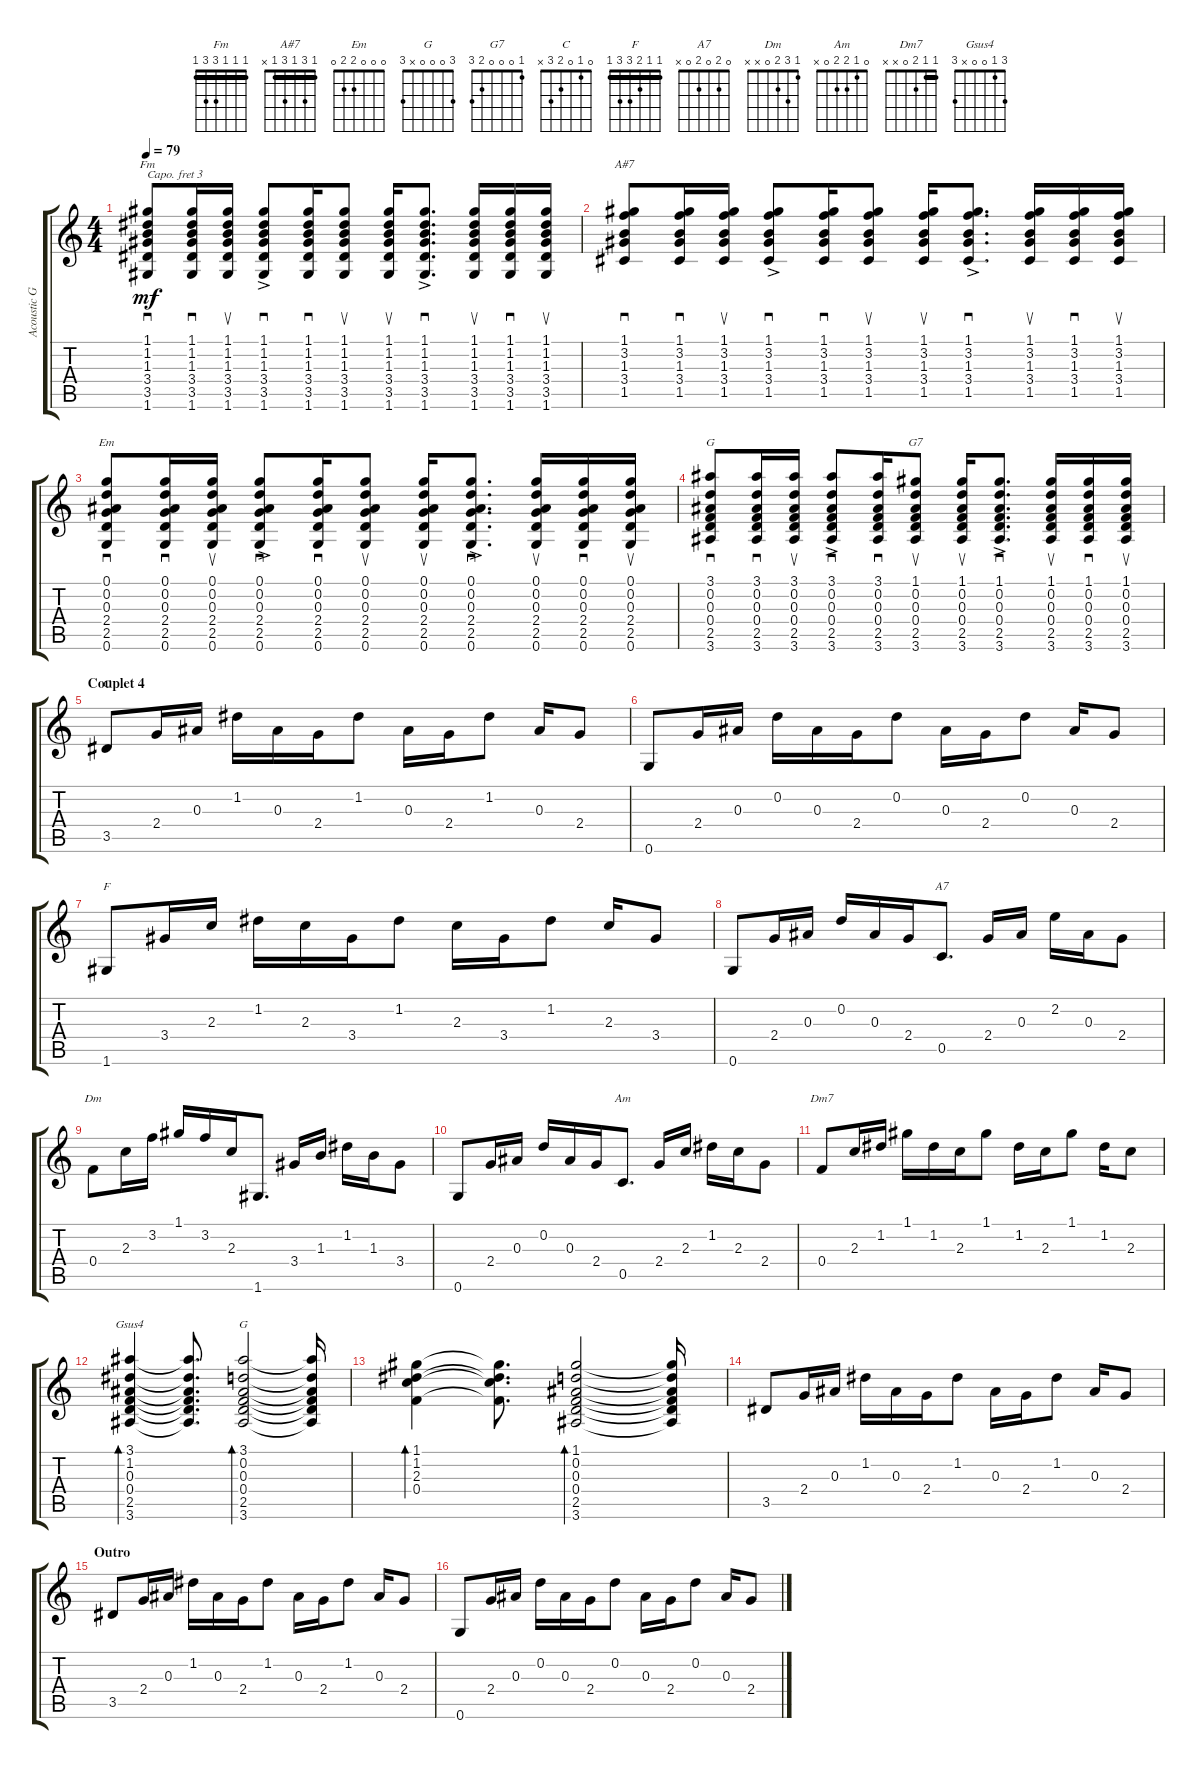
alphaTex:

\track ("Acoustic Guitar (Steel)" "Acoustic G") {instrument acousticguitarsteel}
\staff {score tabs}
\capo 3
\tuning (E4 B3 G3 D3 A2 E2) {hide}
\chord ("Fm" 1 1 1 3 3 1) {barre 1}
\chord ("A#7" 1 3 1 3 1 x) {barre 1}
\chord ("Em" 0 0 0 2 2 0)
\chord ("G" 3 0 0 0 2 3)
\chord ("G7" 1 0 0 0 2 3)
\chord ("C" 0 1 0 2 3 x)
\chord ("F" 1 1 2 3 3 1) {barre 1}
\chord ("A7" 0 2 0 2 0 x)
\chord ("Dm" 1 3 2 0 x x)
\chord ("Am" 0 1 2 2 0 x)
\chord ("Dm7" 1 1 2 0 x x) {barre 1}
\chord ("Gsus4" 3 1 0 0 x 3)
\chord ("G" 3 0 0 0 x 3)
\ts (4 4)
\tempo 79
\clef g2
\ks c
(1.1 1.2 1.3 3.4 3.5 1.6).8{sd ch "Fm" dy mf} (1.1 1.2 1.3 3.4 3.5 1.6).16{sd} (1.1 1.2 1.3 3.4 3.5 1.6).16{su} (1.1{ac} 1.2{ac} 1.3{ac} 3.4{ac} 3.5{ac} 1.6{ac}).8{sd} (1.1 1.2 1.3 3.4 3.5 1.6).16{sd} (1.1 1.2 1.3 3.4 3.5 1.6).8{su} (1.1 1.2 1.3 3.4 3.5 1.6).16{su} (1.1{ac} 1.2{ac} 1.3{ac} 3.4{ac} 3.5{ac} 1.6{ac}).8{d sd} (1.1 1.2 1.3 3.4 3.5 1.6).16{su} (1.1 1.2 1.3 3.4 3.5 1.6).16{sd} (1.1 1.2 1.3 3.4 3.5 1.6).16{su} |
(1.1 3.2 1.3 3.4 1.5).8{sd ch "A#7"} (1.1 3.2 1.3 3.4 1.5).16{sd} (1.1 3.2 1.3 3.4 1.5).16{su} (1.1{ac} 3.2{ac} 1.3{ac} 3.4{ac} 1.5{ac}).8{sd} (1.1 3.2 1.3 3.4 1.5).16{sd} (1.1 3.2 1.3 3.4 1.5).8{su} (1.1 3.2 1.3 3.4 1.5).16{su} (1.1{ac} 3.2{ac} 1.3{ac} 3.4{ac} 1.5{ac}).8{d sd} (1.1 3.2 1.3 3.4 1.5).16{su} (1.1 3.2 1.3 3.4 1.5).16{sd} (1.1 3.2 1.3 3.4 1.5).16{su} |
(0.1 0.2 0.3 2.4 2.5 0.6).8{sd ch "Em"} (0.1 0.2 0.3 2.4 2.5 0.6).16{sd} (0.1 0.2 0.3 2.4 2.5 0.6).16{su} (0.1{ac} 0.2{ac} 0.3{ac} 2.4{ac} 2.5{ac} 0.6{ac}).8{sd} (0.1 0.2 0.3 2.4 2.5 0.6).16{sd} (0.1 0.2 0.3 2.4 2.5 0.6).8{su} (0.1 0.2 0.3 2.4 2.5 0.6).16{su} (0.1{ac} 0.2{ac} 0.3{ac} 2.4{ac} 2.5{ac} 0.6{ac}).8{d sd} (0.1 0.2 0.3 2.4 2.5 0.6).16{su} (0.1 0.2 0.3 2.4 2.5 0.6).16{sd} (0.1 0.2 0.3 2.4 2.5 0.6).16{su} |
(3.1 0.2 0.3 0.4 2.5 3.6).8{sd ch "G"} (3.1 0.2 0.3 0.4 2.5 3.6).16{sd} (3.1 0.2 0.3 0.4 2.5 3.6).16{su} (3.1{ac} 0.2{ac} 0.3{ac} 0.4{ac} 2.5{ac} 3.6{ac}).8{sd} (3.1 0.2 0.3 0.4 2.5 3.6).16{sd} (1.1 0.2 0.3 0.4 2.5 3.6).8{su ch "G7"} (1.1 0.2 0.3 0.4 2.5 3.6).16{su} (1.1{ac} 0.2{ac} 0.3{ac} 0.4{ac} 2.5{ac} 3.6{ac}).8{d sd} (1.1 0.2 0.3 0.4 2.5 3.6).16{su} (1.1 0.2 0.3 0.4 2.5 3.6).16{sd} (1.1 0.2 0.3 0.4 2.5 3.6).16{su} |
\section ("" "Couplet 4")
3.5.8{ch "C"} 2.4.16 0.3.16 1.2.16 0.3.16 2.4.16 1.2.8 0.3.16 2.4.16 1.2.8 0.3.16 2.4.8 |
0.6.8 2.4.16 0.3.16 0.2.16 0.3.16 2.4.16 0.2.8 0.3.16 2.4.16 0.2.8 0.3.16 2.4.8 |
1.6.8{ch "F"} 3.4.16 2.3.16 1.2.16 2.3.16 3.4.16 1.2.8 2.3.16 3.4.16 1.2.8 2.3.16 3.4.8 |
0.6.8 2.4.16 0.3.16 0.2.16 0.3.16 2.4.16 0.5.8{d ch "A7"} 2.4.16 0.3.16 2.2.16 0.3.16 2.4.8 |
0.4.8{ch "Dm"} 2.3.16 3.2.16 1.1.16 3.2.16 2.3.16 1.6.8{d} 3.4.16 1.3.16 1.2.16 1.3.16 3.4.8 |
0.6.8 2.4.16 0.3.16 0.2.16 0.3.16 2.4.16 0.5.8{d ch "Am"} 2.4.16 2.3.16 1.2.16 2.3.16 2.4.8 |
0.4.8{ch "Dm7"} 2.3.16 1.2.16 1.1.16 1.2.16 2.3.16 1.1.8 1.2.16 2.3.16 1.1.8 1.2.16 2.3.8 |
(3.1 1.2 0.3 0.4 2.5 3.6).4{bd 60 ch "Gsus4"} (3.1{t} 1.2{t} 0.3{t} 0.4{t} 2.5{t} 3.6{t}).8{d} (3.1 0.2 0.3 0.4 2.5 3.6).2{bd 60 ch "G"} (3.1{t} 0.2{t} 0.3{t} 0.4{t} 2.5{t} 3.6{t}).16 |
(1.1 1.2 2.3 0.4).4{bd 60} (1.1{t} 1.2{t} 2.3{t} 0.4{t}).8{d} (1.1 0.2 0.3 0.4 2.5 3.6).2{bd 60} (1.1{t} 0.2{t} 0.3{t} 0.4{t} 2.5{t} 3.6{t}).16 |
3.5.8 2.4.16 0.3.16 1.2.16 0.3.16 2.4.16 1.2.8 0.3.16 2.4.16 1.2.8 0.3.16 2.4.8 |
\section ("" "Outro")
3.5.8 2.4.16 0.3.16 1.2.16 0.3.16 2.4.16 1.2.8 0.3.16 2.4.16 1.2.8 0.3.16 2.4.8 |
0.6.8 2.4.16 0.3.16 0.2.16 0.3.16 2.4.16 0.2.8 0.3.16 2.4.16 0.2.8 0.3.16 2.4.8
